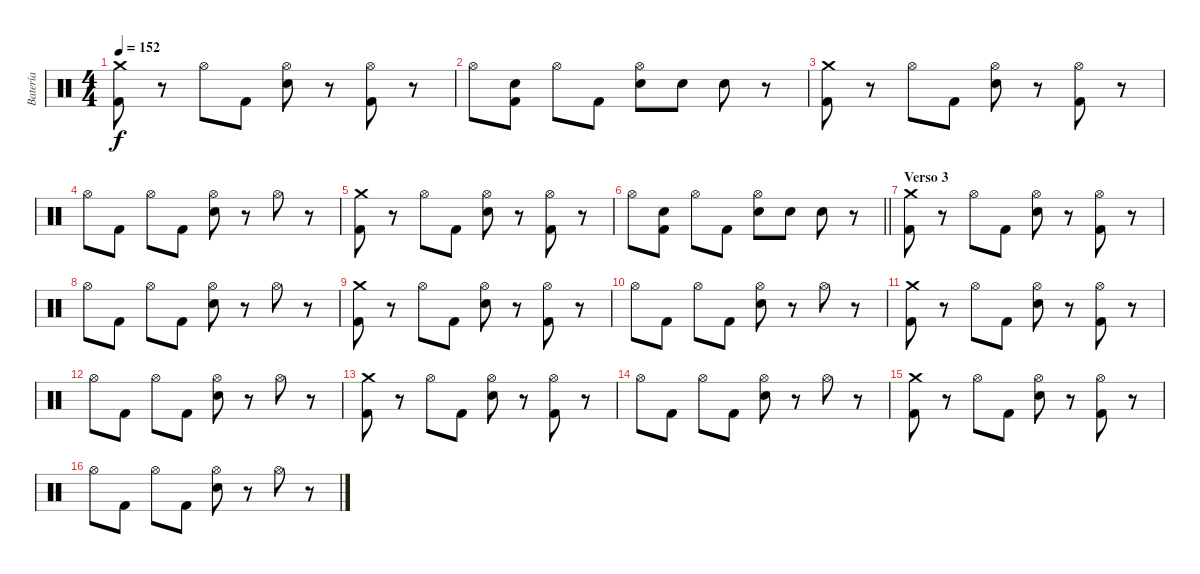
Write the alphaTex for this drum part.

\track ("Batería" "Batería") {instrument percussion}
\staff {score}
\articulation defaults
\ts (4 4)
\tempo 152
\clef neutral
\ks c
("Crash medium (hit)" "Kick (hit) 2").8{dy f} r.8 "Hi-Hat (open)".8 "Kick (hit) 2".8 ("Hi-Hat (open)" "Snare (hit) 2").8 r.8 ("Hi-Hat (open)" "Kick (hit) 2").8 r.8 |
"Hi-Hat (open)".8 ("Snare (hit) 2" "Kick (hit) 2").8 "Hi-Hat (open)".8 "Kick (hit) 2".8 ("Hi-Hat (open)" "Snare (hit) 2").8 "Snare (hit) 2".8 "Snare (hit) 2".8 r.8 |
("Crash medium (hit)" "Kick (hit) 2").8 r.8 "Hi-Hat (open)".8 "Kick (hit) 2".8 ("Hi-Hat (open)" "Snare (hit) 2").8 r.8 ("Hi-Hat (open)" "Kick (hit) 2").8 r.8 |
"Hi-Hat (open)".8 "Kick (hit) 2".8 "Hi-Hat (open)".8 "Kick (hit) 2".8 ("Hi-Hat (open)" "Snare (hit) 2").8 r.8 "Hi-Hat (open)".8 r.8 |
("Crash medium (hit)" "Kick (hit) 2").8 r.8 "Hi-Hat (open)".8 "Kick (hit) 2".8 ("Hi-Hat (open)" "Snare (hit) 2").8 r.8 ("Hi-Hat (open)" "Kick (hit) 2").8 r.8 |
\barLineRight lightlight "Hi-Hat (open)".8
("Snare (hit) 2" "Kick (hit) 2").8 "Hi-Hat (open)".8 "Kick (hit) 2".8 ("Hi-Hat (open)" "Snare (hit) 2").8 "Snare (hit) 2".8 "Snare (hit) 2".8 r.8 |
\section ("" "Verso 3")
("Crash medium (hit)" "Kick (hit) 2").8 r.8 "Hi-Hat (open)".8 "Kick (hit) 2".8 ("Hi-Hat (open)" "Snare (hit) 2").8 r.8 ("Hi-Hat (open)" "Kick (hit) 2").8 r.8 |
"Hi-Hat (open)".8 "Kick (hit) 2".8 "Hi-Hat (open)".8 "Kick (hit) 2".8 ("Hi-Hat (open)" "Snare (hit) 2").8 r.8 "Hi-Hat (open)".8 r.8 |
("Crash medium (hit)" "Kick (hit) 2").8 r.8 "Hi-Hat (open)".8 "Kick (hit) 2".8 ("Hi-Hat (open)" "Snare (hit) 2").8 r.8 ("Hi-Hat (open)" "Kick (hit) 2").8 r.8 |
"Hi-Hat (open)".8 "Kick (hit) 2".8 "Hi-Hat (open)".8 "Kick (hit) 2".8 ("Hi-Hat (open)" "Snare (hit) 2").8 r.8 "Hi-Hat (open)".8 r.8 |
("Crash medium (hit)" "Kick (hit) 2").8 r.8 "Hi-Hat (open)".8 "Kick (hit) 2".8 ("Hi-Hat (open)" "Snare (hit) 2").8 r.8 ("Hi-Hat (open)" "Kick (hit) 2").8 r.8 |
"Hi-Hat (open)".8 "Kick (hit) 2".8 "Hi-Hat (open)".8 "Kick (hit) 2".8 ("Hi-Hat (open)" "Snare (hit) 2").8 r.8 "Hi-Hat (open)".8 r.8 |
("Crash medium (hit)" "Kick (hit) 2").8 r.8 "Hi-Hat (open)".8 "Kick (hit) 2".8 ("Hi-Hat (open)" "Snare (hit) 2").8 r.8 ("Hi-Hat (open)" "Kick (hit) 2").8 r.8 |
"Hi-Hat (open)".8 "Kick (hit) 2".8 "Hi-Hat (open)".8 "Kick (hit) 2".8 ("Hi-Hat (open)" "Snare (hit) 2").8 r.8 "Hi-Hat (open)".8 r.8 |
("Crash medium (hit)" "Kick (hit) 2").8 r.8 "Hi-Hat (open)".8 "Kick (hit) 2".8 ("Hi-Hat (open)" "Snare (hit) 2").8 r.8 ("Hi-Hat (open)" "Kick (hit) 2").8 r.8 |
"Hi-Hat (open)".8 "Kick (hit) 2".8 "Hi-Hat (open)".8 "Kick (hit) 2".8 ("Hi-Hat (open)" "Snare (hit) 2").8 r.8 "Hi-Hat (open)".8 r.8
